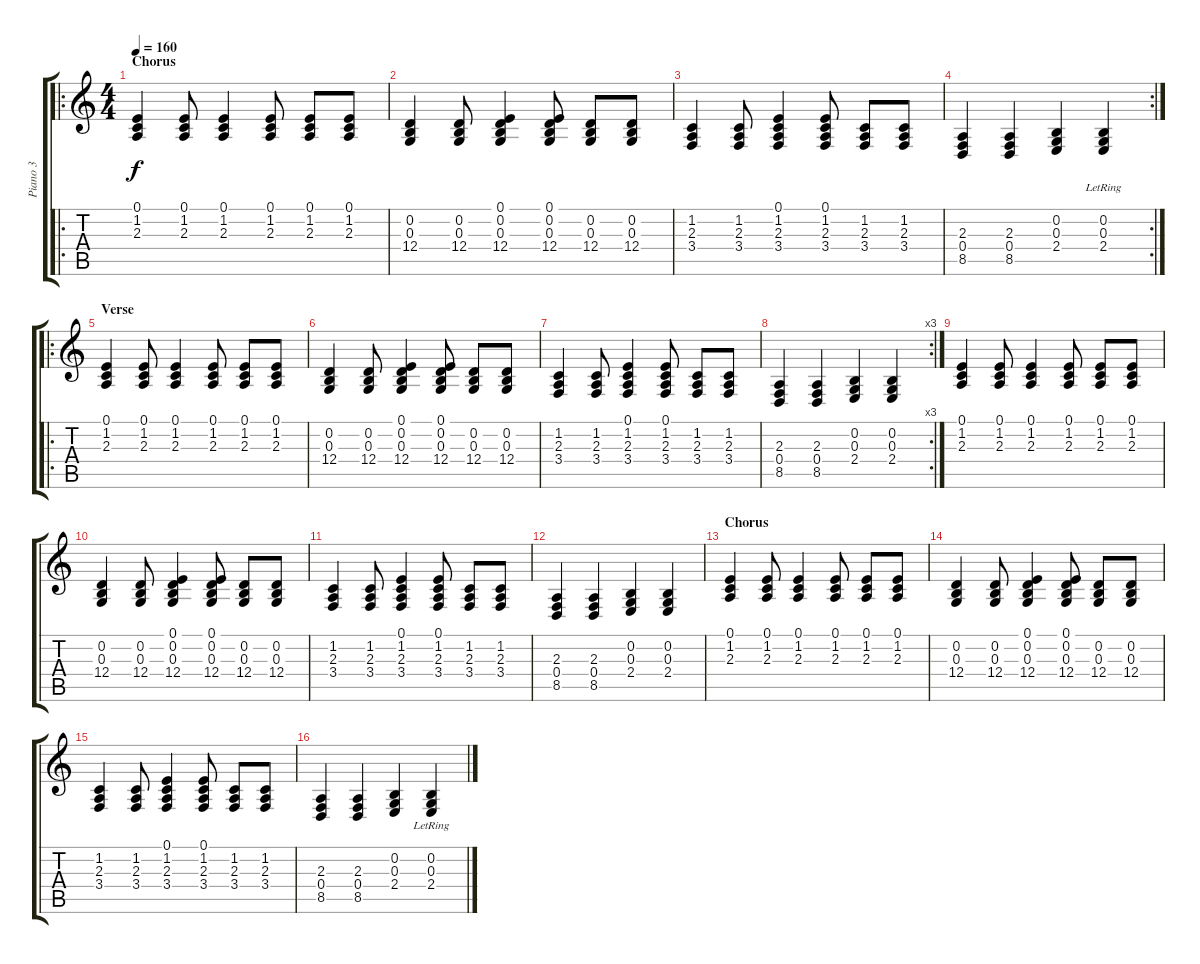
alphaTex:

\track ("Piano 3" "Piano 3") {instrument acousticgrandpiano}
\staff {score tabs}
\tuning (E4 B3 G3 D3 A2 E2) {hide}
\ro
\ts (4 4)
\section ("" "Chorus")
\tempo 160
\clef g2
\ks c
(0.1 1.2 2.3).4{dy f} (0.1 1.2 2.3).8 (0.1 1.2 2.3).4 (0.1 1.2 2.3).8 (0.1 1.2 2.3).8 (0.1 1.2 2.3).8 |
(0.2 0.3 12.4).4 (0.2 0.3 12.4).8 (0.1 0.2 0.3 12.4).4 (0.1 0.2 0.3 12.4).8 (0.2 0.3 12.4).8 (0.2 0.3 12.4).8 |
(1.2 2.3 3.4).4 (1.2 2.3 3.4).8 (0.1 1.2 2.3 3.4).4 (0.1 1.2 2.3 3.4).8 (1.2 2.3 3.4).8 (1.2 2.3 3.4).8 |
\rc 2
(2.3 0.4 8.5).4 (2.3 0.4 8.5).4 (0.2 0.3 2.4).4 (0.2{lr} 0.3{lr} 2.4{lr}).4 |
\ro
\section ("" "Verse")
(0.1 1.2 2.3).4 (0.1 1.2 2.3).8 (0.1 1.2 2.3).4 (0.1 1.2 2.3).8 (0.1 1.2 2.3).8 (0.1 1.2 2.3).8 |
(0.2 0.3 12.4).4 (0.2 0.3 12.4).8 (0.1 0.2 0.3 12.4).4 (0.1 0.2 0.3 12.4).8 (0.2 0.3 12.4).8 (0.2 0.3 12.4).8 |
(1.2 2.3 3.4).4 (1.2 2.3 3.4).8 (0.1 1.2 2.3 3.4).4 (0.1 1.2 2.3 3.4).8 (1.2 2.3 3.4).8 (1.2 2.3 3.4).8 |
\rc 3
(2.3 0.4 8.5).4 (2.3 0.4 8.5).4 (0.2 0.3 2.4).4 (0.2 0.3 2.4).4 |
(0.1 1.2 2.3).4 (0.1 1.2 2.3).8 (0.1 1.2 2.3).4 (0.1 1.2 2.3).8 (0.1 1.2 2.3).8 (0.1 1.2 2.3).8 |
(0.2 0.3 12.4).4 (0.2 0.3 12.4).8 (0.1 0.2 0.3 12.4).4 (0.1 0.2 0.3 12.4).8 (0.2 0.3 12.4).8 (0.2 0.3 12.4).8 |
(1.2 2.3 3.4).4 (1.2 2.3 3.4).8 (0.1 1.2 2.3 3.4).4 (0.1 1.2 2.3 3.4).8 (1.2 2.3 3.4).8 (1.2 2.3 3.4).8 |
(2.3 0.4 8.5).4 (2.3 0.4 8.5).4 (0.2 0.3 2.4).4 (0.2 0.3 2.4).4 |
\section ("" "Chorus")
(0.1 1.2 2.3).4 (0.1 1.2 2.3).8 (0.1 1.2 2.3).4 (0.1 1.2 2.3).8 (0.1 1.2 2.3).8 (0.1 1.2 2.3).8 |
(0.2 0.3 12.4).4 (0.2 0.3 12.4).8 (0.1 0.2 0.3 12.4).4 (0.1 0.2 0.3 12.4).8 (0.2 0.3 12.4).8 (0.2 0.3 12.4).8 |
(1.2 2.3 3.4).4 (1.2 2.3 3.4).8 (0.1 1.2 2.3 3.4).4 (0.1 1.2 2.3 3.4).8 (1.2 2.3 3.4).8 (1.2 2.3 3.4).8 |
(2.3 0.4 8.5).4 (2.3 0.4 8.5).4 (0.2 0.3 2.4).4 (0.2{lr} 0.3{lr} 2.4{lr}).4
